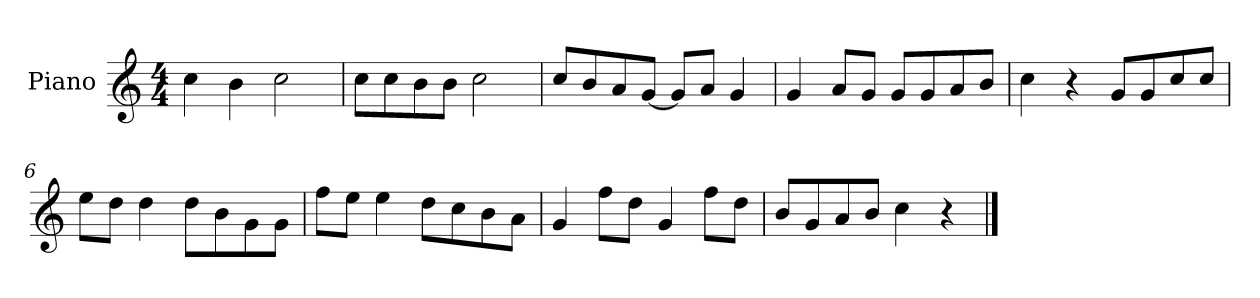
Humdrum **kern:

**kern
*part1
*staff1
*I"Piano
*I'P-no
*clefG2
*k[]
*M4/4
*MM90
=1
4cc\
4b\
2cc\
=2
8cc\L
8cc\
8b\
8b\J
2cc\
=3
8cc/L
8b/
8a/
[8g/J
8g/L]
8a/J
4g/
=4
4g/
8a/L
8g/J
8g/L
8g/
8a/
8b/J
=5
4cc\
4r
8g/L
8g/
8cc/
8cc/J
=6
8ee\L
8dd\J
4dd\
8dd\L
8b\
8g\
8g\J
!!LO:LB:g=z
=7
8ff\L
8ee\J
4ee\
8dd\L
8cc\
8b\
8a\J
=8
4g/
8ff\L
8dd\J
4g/
8ff\L
8dd\J
=9
8b/L
8g/
8a/
8b/J
4cc\
4r
==
*-
